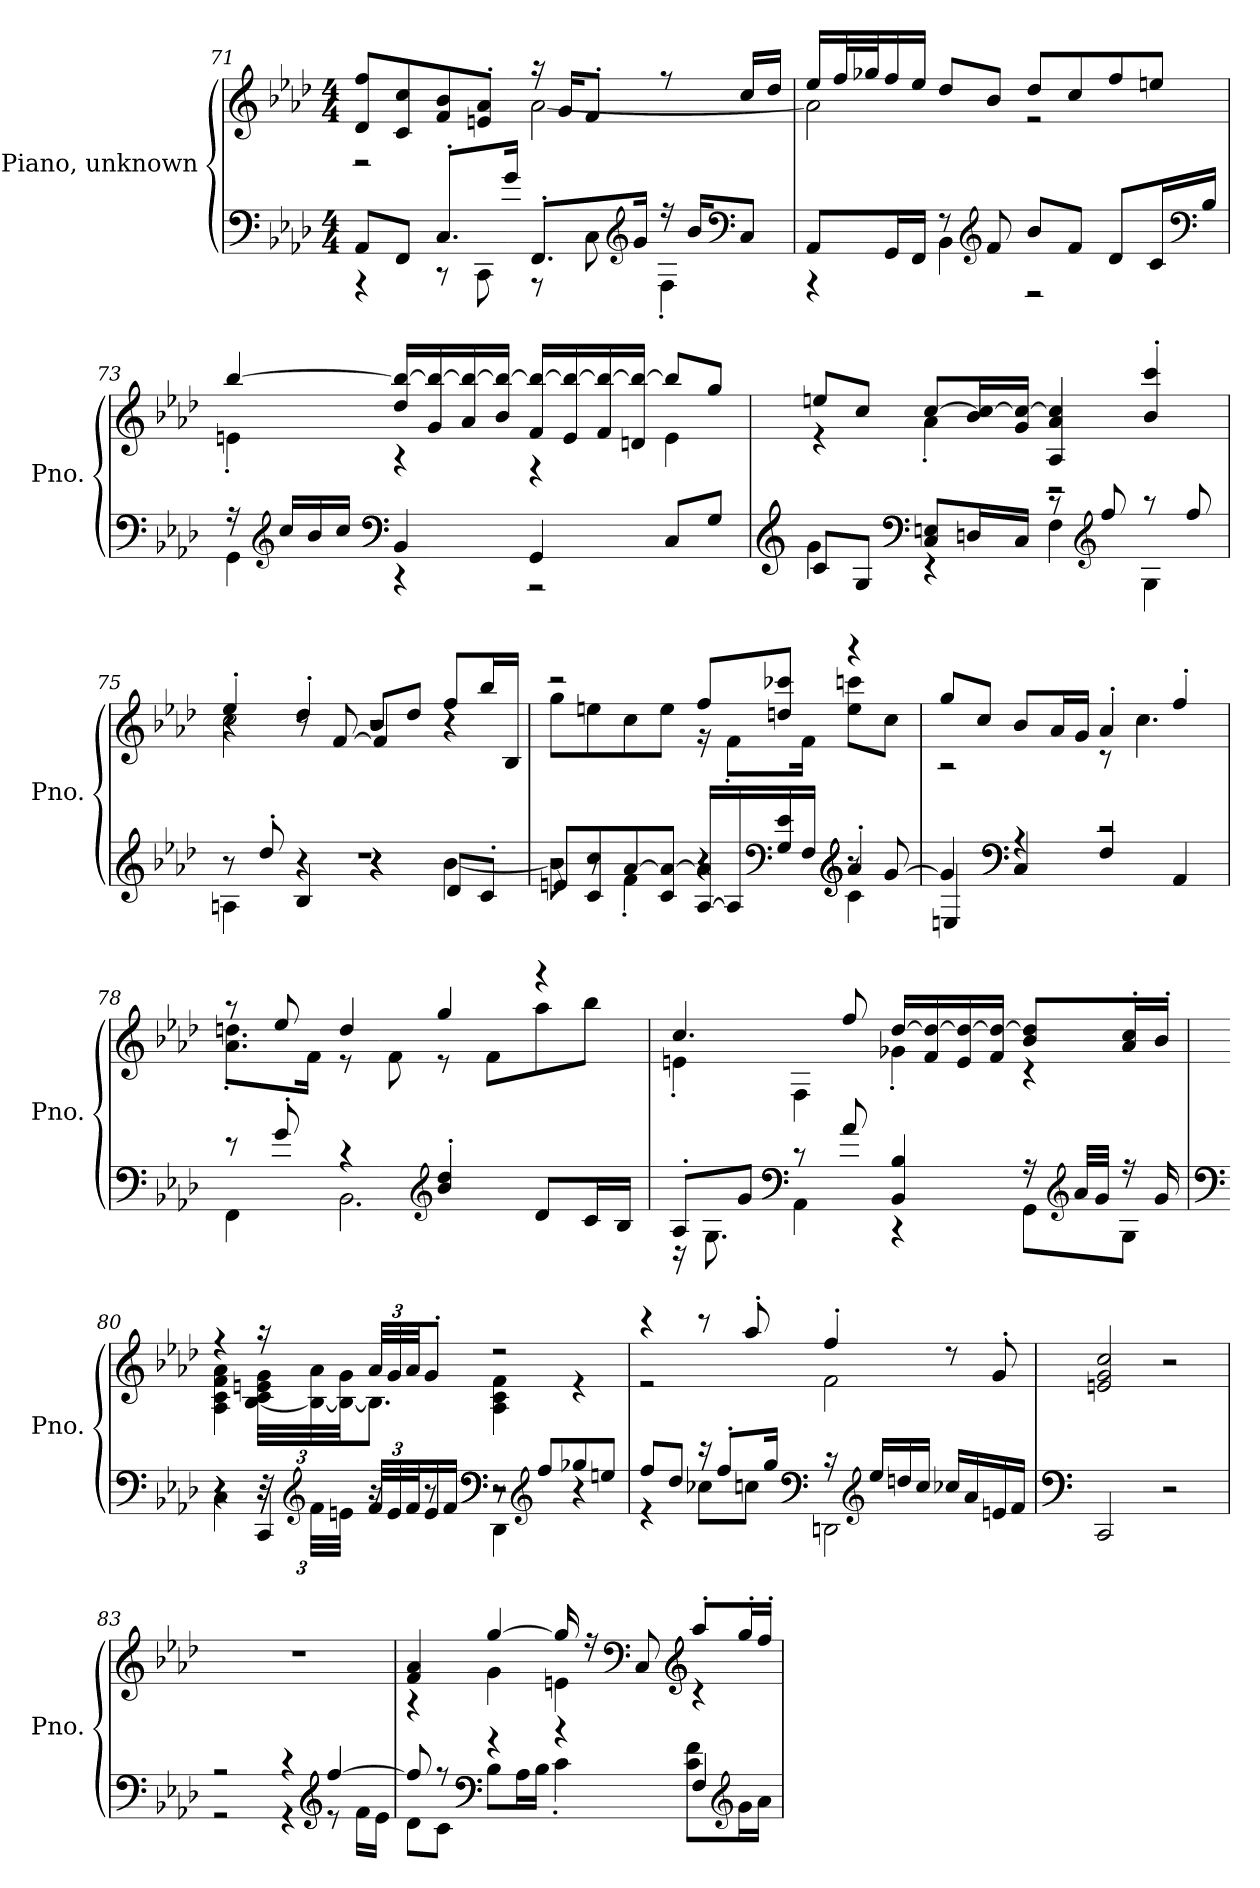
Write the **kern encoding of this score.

**kern	**kern
*part1	*part1
*staff2	*staff1
*I"Piano, unknown	*
*I'Pno.	*
!!LO:LB:g=z
*clefF4	*clefG2
*k[b-e-a-d-]	*k[b-e-a-d-]
*M4/4	*M4/4
=71	=71
*^	*^
8AA-/L	4r	8d-/ 8ff/L	2r
8FF/J	.	8c/ 8cc/	.
8.C'/L	8r	8f/ 8b-/	.
.	8CC\	8en/' 8a-/'J	.
16g/Jk	.	.	.
8.FF'/L	8r	16r	[2a-\
.	.	16g/KL	.
.	8C\	8f'/J	.
*clefG2	*	*	*
16g/Jk	.	.	.
16r	4F'\	8r	.
16b-/KL	.	.	.
*clefF4	*	*	*
8C/J	.	16cc/LL	.
.	.	16dd-/JJ	.
=72	=72	=72	=72
8AA-/L	4r	16ee-/LL	2a-\]
.	.	32ff/L	.
.	.	32gg-X/J	.
16GG/L	.	16ff/	.
16FF/JJ	.	16ee-/JJ	.
8r	4BB-\	8dd-/L	.
*clefG2	*	*	*
8f/	.	8b-/J	.
8b-/L	2r	8dd-/L	2r
8f/J	.	8cc/	.
8d-/L	.	8ff/	.
16c/L	.	8een/J	.
*clefF4	*	*	*
16B-/JJ	.	.	.
!!LO:LB:g=z	!!
=73	=73	=73	=73
16r	4GG\	[4bb-/	4en'\
*clefG2	*	*	*
16cc/LL	.	.	.
16b-/	.	.	.
16cc/JJ	.	.	.
*clefF4	*	*	*
4BB-/	4r	16dd-/ 16bb-/_LL	4r
.	.	16g/ 16bb-/_	.
.	.	16a-/ 16bb-/_	.
.	.	16b-/ 16bb-/_JJ	.
4GG/	2r	16f/ 16bb-/_LL	4r
.	.	16e/ 16bb-/_	.
.	.	16f/ 16bb-/_	.
.	.	16dn/ 16bb-/_JJ	.
8C/L	.	8bb-/L]	4e\
8G/J	.	8gg/J	.
=74	=74	=74	=74
*clefG2	*	*	*
8c/L	4g\	8een/L	4r
8G/J	.	8cc/J	.
*clefF4	*	*	*
8C/ 8En/L	4r	[8cc/L	4a-'\
16Dn/L	.	16b-/ 16cc/_L	.
16C/JJ	.	16g/ 16cc/_JJ	.
8r	4F\	4A-/ 4a-/ 4cc/]	2r
*clefG2	*	*	*
8ff/	.	.	.
8r	4G\	4b-/' 4ccc/'	.
8ff/	.	.	.
!!LO:LB:g=z
=75	=75	=75	=75
*	*^	*	*^
1r	4An\	8r	4ee-'/	2cc\	4r
.	.	8dd-'/	.	.	.
.	4r	4B-/	4dd-'/	.	8r
.	.	.	.	.	[8f/
.	4r	4r	8b-/L	2r	4f/]
.	.	.	8dd-/J	.	.
.	[4b-\	8d-/L	8ff/L	.	4r
.	.	8c'/J	16bb-/L	.	.
.	.	.	16B-/JJ	.	.
*	*	*	*	*v	*v
=76	=76	=76	=76	=76
2r	8b-\]	8en/L	2r	8gg\L
.	8r	8c/ 8cc/	.	8een\
.	4f'\	[8a-/	.	8cc\
.	.	8c/ 8a-/_J	.	8ee\J
4r	4r	[16A-/ 16a-/]LL	8ff/L	16r
.	.	16A-/]	.	8f'\L
*clefF4	*	*	*	*
.	.	16G/ 16e/	8ddn/ 8ccc-X/J	.
.	.	16F/JJ	.	16f\Jk
*clefG2	*	*	*	*
8r	4c\	4a-'/	4r	8ee\ 8cccn\L
[8g/	.	.	.	8cc\J
*	*v	*v	*	*
=77	=77	=77	=77
4g/]	4En/	8gg/L	2r
.	.	8cc/J	.
*clefF4	*	*	*
4r	4C/	8b-/L	.
.	.	16a-/L	.
.	.	16g/JJ	.
2r	4F/	4a-'/	8r
.	.	.	4.cc\
.	4AA-/	4ff'/	.
!!LO:LB:g=z	!!
=78	=78	=78	=78
8r	4FF\	8r	8.a-\' 8.ddn\'L
8g'/	.	8ee-/	.
.	.	.	16f\Jk
4r	2.BB-\	4dd/	8r
.	.	.	8f\
*clefG2	*	*	*
4b-/' 4dd-/'	.	4gg/	8r
.	.	.	8f\L
8d-/L	.	4r	8aa-\
16c/L	.	.	8bb-\J
16B-/JJ	.	.	.
=79	=79	=79	=79
8A-'/L	16r	4.cc/	4en'\
.	8.G\	.	.
8g/J	.	.	.
*clefF4	*	*	*
8r	4AA-\	.	4F\
8a-/	.	8ff/	.
4BB-/ 4B-/	4r	[16dd-/LL	4g-X'\
.	.	16f/ 16dd-/_	.
.	.	16e/ 16dd-/_	.
.	.	16f/ 16dd-/_JJ	.
16r	8GG\L	8b-/ 8dd-/]L	4r
*clefG2	*	*	*
32a-/LLL	.	.	.
32g/JJJ	.	.	.
16r	8G\J	16a-/' 16cc/'L	.
16g/	.	16b-'/JJ	.
*v	*v	*	*
!!LO:LB:g=z	!!
=80	=80	=80
*clefF4	*	*
*^	*	*
*	*^	*	*
4r	4C\	4r	4r	4A-\ 4c\ 4f\ 4a-\
*	*	*	*	*Xbrackettup
16r	48r	4CC/	16r	[48B-\ 48c\ 48en\ 48g\LLL
*clefG2	*	*	*	*
.	48f\LLL	.	.	48B-\_ 48a-\
.	48en\JJJ	.	.	48B-\_ 48g\JJ
*Xbrackettup	*	*	*	*
48f/LLL	16r	.	48a-/LLL	8.B-\J]
48e/	.	.	48g/	.
48f/J	.	.	48a-/JJ	.
16e/	8r	.	8g'/J	.
16f/JJ	.	.	.	.
*clefF4	*	*	*	*
8r	4DD-\	2r	2r	4A-\ 4c\ 4f\
*clefG2	*	*	*	*
8ff/L	.	.	.	.
8gg-X/	4r	.	.	4r
8een/J	.	.	.	.
*	*v	*v	*	*
=81	=81	=81	=81
8ff/L	4r	4r	2r
8dd-/J	.	.	.
16r	8cc-X\L	8r	.
8ff'/L	.	.	.
.	8ccn\J	8aa-'/	.
16gg/Jk	.	.	.
*clefF4	*	*	*
16r	2DDn\	4ff'/	2f\
*clefG2	*	*	*
16ee-/LL	.	.	.
16ddn/	.	.	.
16cc/JJ	.	.	.
16cc-X/LL	.	8r	.
16a-/	.	.	.
16en/	.	8g'/	.
16f/JJ	.	.	.
*v	*v	*	*
*	*v	*v
!!LO:PB:g=z
=82	=82
*clefF4	*
2CC/	2en/ 2g/ 2cc/
2r	2r
=83	=83
*^	*
2r	2r	1r
4r	4r	.
*clefG2	*	*
[4ff/	8r	.
.	16f\LL	.
.	16e-\JJ	.
=84	=84	=84
*	*	*^
8ff/]	8d-\L	4f/ 4a-/	4r
8r	8c\J	.	.
*clefF4	*	*	*
4r	8B-\L	[4gg/	4g\
.	16A-\L	.	.
.	16B-\JJ	.	.
4r	4c'\	16gg/]	4en\
.	.	16r	.
*	*	*clefF4	*
.	.	8C/	.
*	*	*clefG2	*
4F/	8c\ 8f\L	8aa-'/L	4r
*clefG2	*	*	*
.	16g\L	16gg'/L	.
.	16a-\JJ	16ff'/JJ	.
*v	*v	*	*
*	*v	*v
=	=
*-	*-
